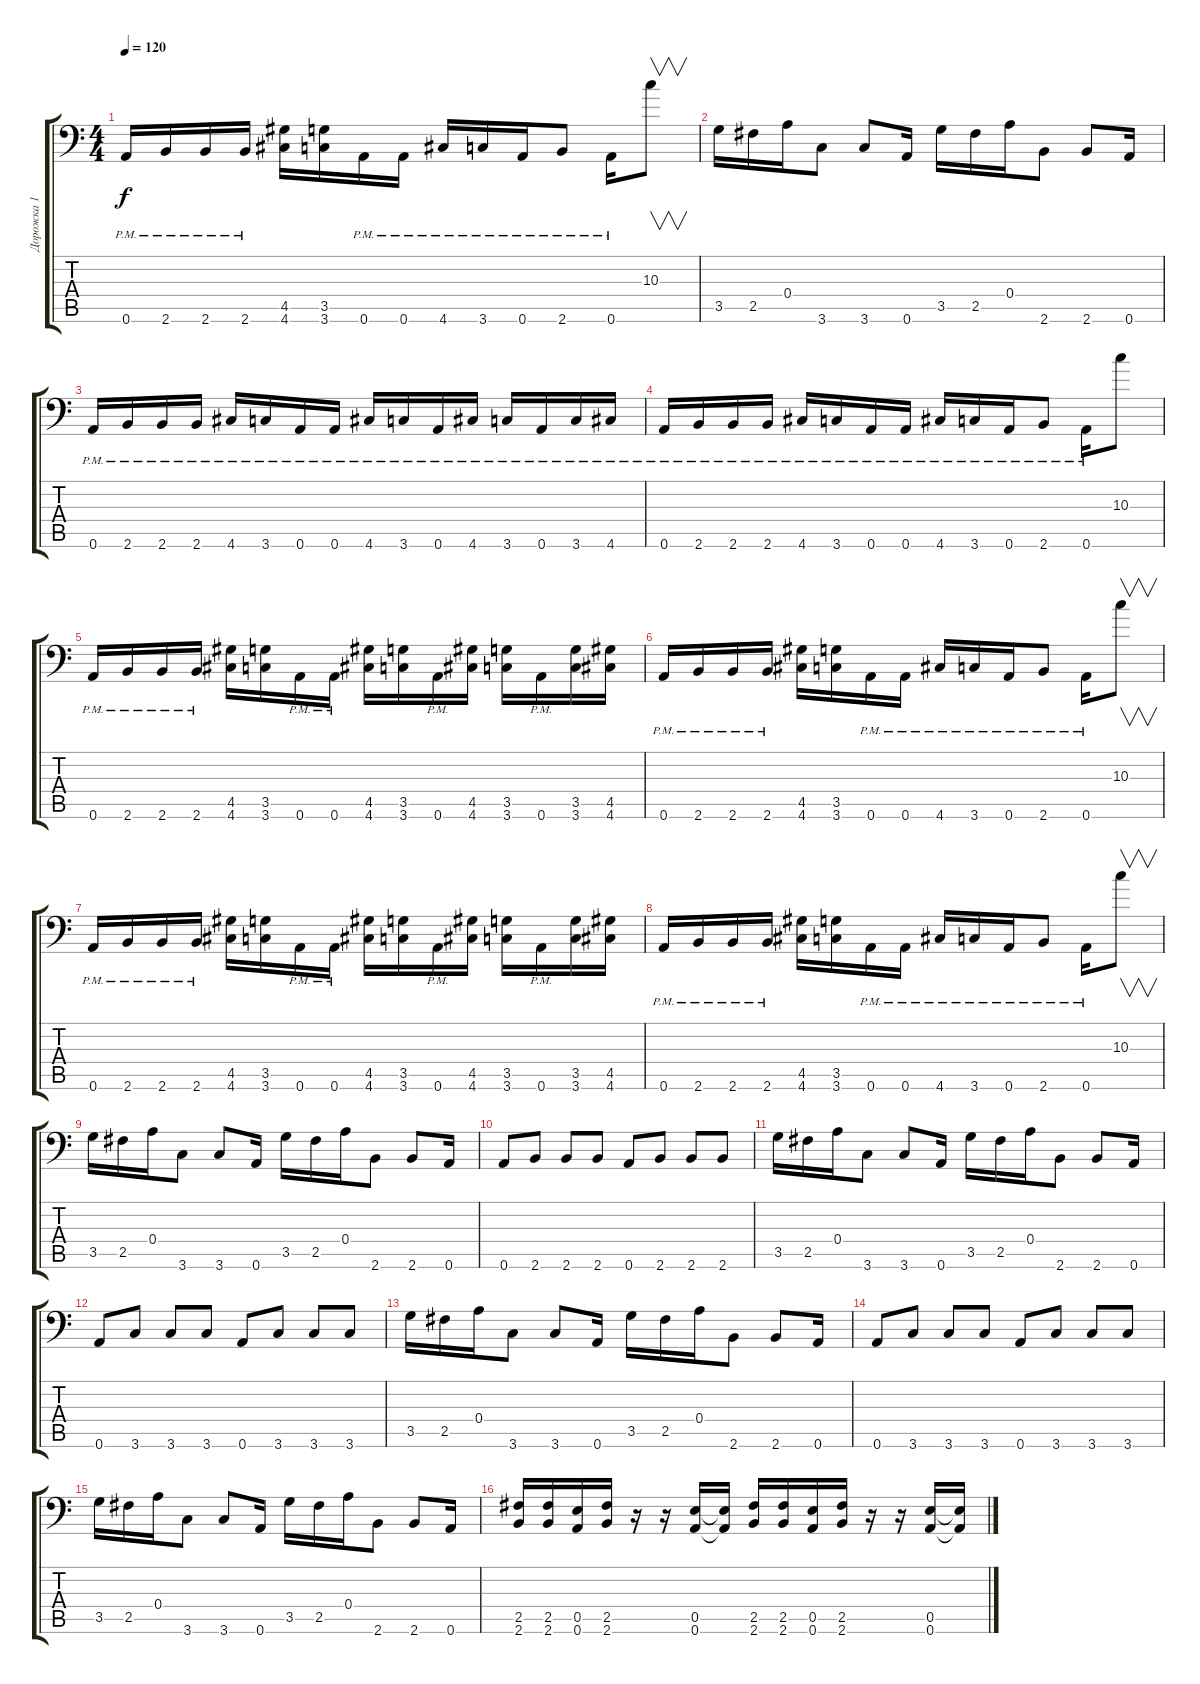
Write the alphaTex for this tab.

\track ("Дорожка 1" "Дорожка 1") {instrument overdrivenguitar}
\staff {score tabs}
\tuning (B3 Gb3 D3 A2 E2 A1) {hide}
\ts (4 4)
\tempo 120
\clef f4
\ks c
0.6{pm}.16{dy f} 2.6{pm}.16 2.6{pm}.16 2.6{pm}.16 (4.5 4.6).16 (3.5 3.6).16 0.6{pm}.16 0.6{pm}.16 4.6{pm}.16 3.6{pm}.16 0.6{pm}.16 2.6{pm}.8 0.6{pm}.16 10.3.8{v} |
3.5.16 2.5.16 0.4.16 3.6.8 3.6.8 0.6.16 3.5.16 2.5.16 0.4.16 2.6.8 2.6.8 0.6.16 |
0.6{pm}.16 2.6{pm}.16 2.6{pm}.16 2.6{pm}.16 4.6{pm}.16 3.6{pm}.16 0.6{pm}.16 0.6{pm}.16 4.6{pm}.16 3.6{pm}.16 0.6{pm}.16 4.6{pm}.16 3.6{pm}.16 0.6{pm}.16 3.6{pm}.16 4.6{pm}.16 |
0.6{pm}.16 2.6{pm}.16 2.6{pm}.16 2.6{pm}.16 4.6{pm}.16 3.6{pm}.16 0.6{pm}.16 0.6{pm}.16 4.6{pm}.16 3.6{pm}.16 0.6{pm}.16 2.6{pm}.8 0.6{pm}.16 10.3.8 |
0.6{pm}.16 2.6{pm}.16 2.6{pm}.16 2.6{pm}.16 (4.5 4.6).16 (3.5 3.6).16 0.6{pm}.16 0.6{pm}.16 (4.5 4.6).16 (3.5 3.6).16 0.6{pm}.16 (4.5 4.6).16 (3.5 3.6).16 0.6{pm}.16 (3.5 3.6).16 (4.5 4.6).16 |
0.6{pm}.16 2.6{pm}.16 2.6{pm}.16 2.6{pm}.16 (4.5 4.6).16 (3.5 3.6).16 0.6{pm}.16 0.6{pm}.16 4.6{pm}.16 3.6{pm}.16 0.6{pm}.16 2.6{pm}.8 0.6{pm}.16 10.3.8{v} |
0.6{pm}.16 2.6{pm}.16 2.6{pm}.16 2.6{pm}.16 (4.5 4.6).16 (3.5 3.6).16 0.6{pm}.16 0.6{pm}.16 (4.5 4.6).16 (3.5 3.6).16 0.6{pm}.16 (4.5 4.6).16 (3.5 3.6).16 0.6{pm}.16 (3.5 3.6).16 (4.5 4.6).16 |
0.6{pm}.16 2.6{pm}.16 2.6{pm}.16 2.6{pm}.16 (4.5 4.6).16 (3.5 3.6).16 0.6{pm}.16 0.6{pm}.16 4.6{pm}.16 3.6{pm}.16 0.6{pm}.16 2.6{pm}.8 0.6{pm}.16 10.3.8{v} |
3.5.16 2.5.16 0.4.16 3.6.8 3.6.8 0.6.16 3.5.16 2.5.16 0.4.16 2.6.8 2.6.8 0.6.16 |
0.6.8 2.6.8 2.6.8 2.6.8 0.6.8 2.6.8 2.6.8 2.6.8 |
3.5.16 2.5.16 0.4.16 3.6.8 3.6.8 0.6.16 3.5.16 2.5.16 0.4.16 2.6.8 2.6.8 0.6.16 |
0.6.8 3.6.8 3.6.8 3.6.8 0.6.8 3.6.8 3.6.8 3.6.8 |
3.5.16 2.5.16 0.4.16 3.6.8 3.6.8 0.6.16 3.5.16 2.5.16 0.4.16 2.6.8 2.6.8 0.6.16 |
0.6.8 3.6.8 3.6.8 3.6.8 0.6.8 3.6.8 3.6.8 3.6.8 |
3.5.16 2.5.16 0.4.16 3.6.8 3.6.8 0.6.16 3.5.16 2.5.16 0.4.16 2.6.8 2.6.8 0.6.16 |
(2.5 2.6).16 (2.5 2.6).16 (0.5 0.6).16 (2.5 2.6).16 r.16 r.16 (0.5 0.6).16 (0.5{t} 0.6{t}).16 (2.5 2.6).16 (2.5 2.6).16 (0.5 0.6).16 (2.5 2.6).16 r.16 r.16 (0.5 0.6).16 (0.5{t} 0.6{t}).16
